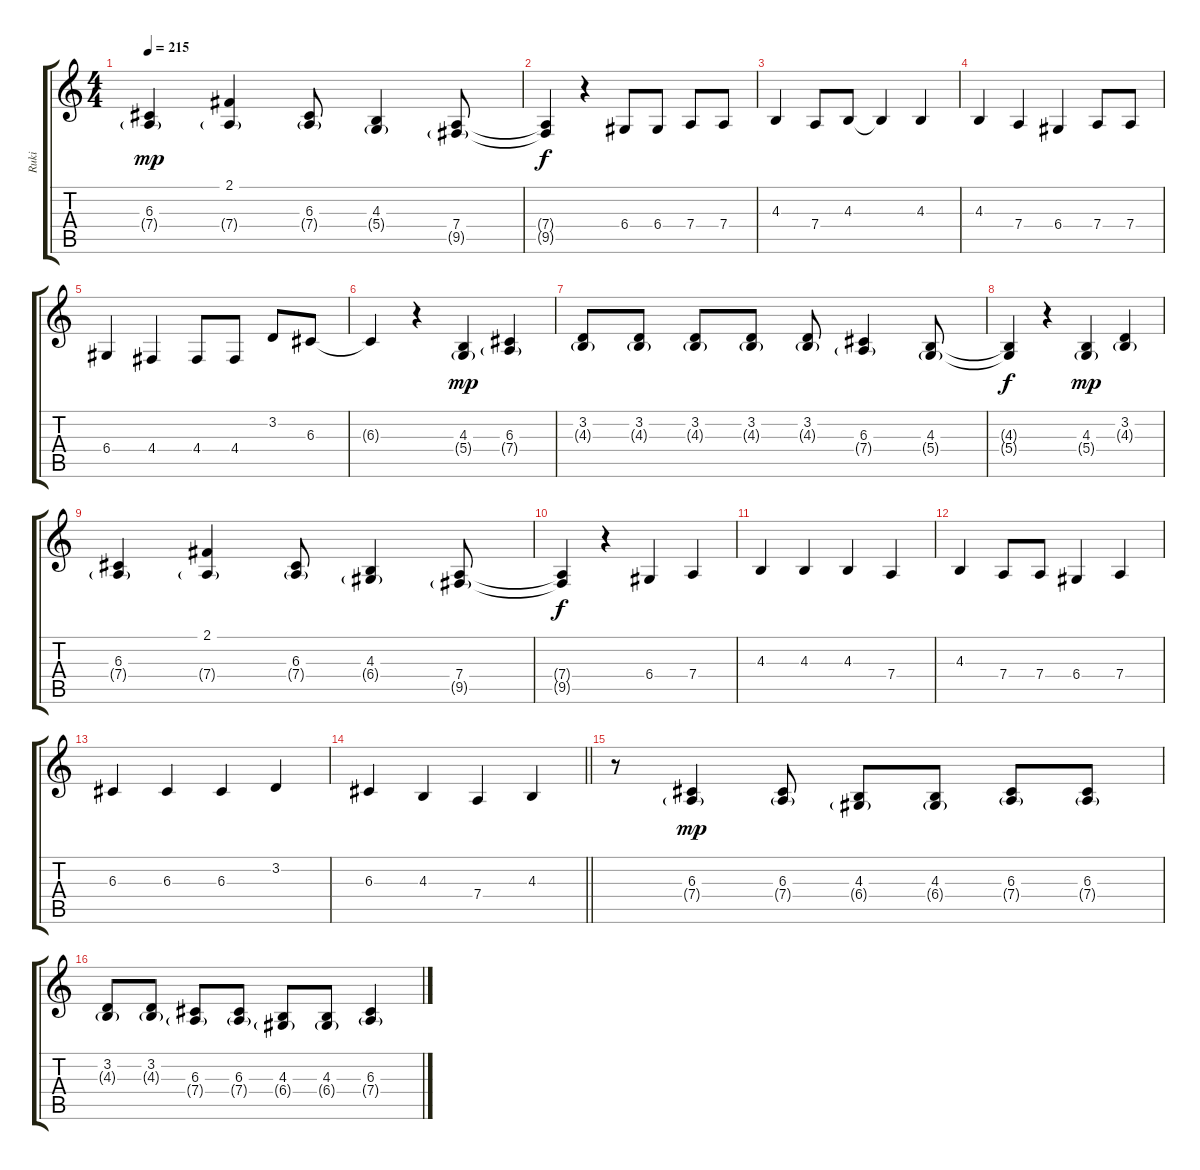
\track ("Ruki" "Ruki") {instrument lead6voice}
\staff {score tabs}
\tuning (E4 B3 G3 D3 A2 E2) {hide}
\ts (4 4)
\tempo 215
\clef g2
\ks c
(6.3 7.4{g}).4{dy mp} (2.1 7.4{g}).4 (6.3 7.4{g}).8 (4.3 5.4{g}).4 (7.4 9.5{g}).8 |
(7.4{t} 9.5{t}).4{dy f} r.4 6.4.8 6.4.8 7.4.8 7.4.8 |
4.3.4 7.4.8 4.3.8 4.3{t}.4 4.3.4 |
4.3.4 7.4.4 6.4.4 7.4.8 7.4.8 |
6.4.4 4.4.4 4.4.8 4.4.8 3.2.8 6.3.8 |
6.3{t}.4 r.4 (4.3 5.4{g}).4{dy mp} (6.3 7.4{g}).4 |
(3.2 4.3{g}).8 (3.2 4.3{g}).8 (3.2 4.3{g}).8 (3.2 4.3{g}).8 (3.2 4.3{g}).8 (6.3 7.4{g}).4 (4.3 5.4{g}).8 |
(4.3{t} 5.4{t}).4{dy f} r.4 (4.3 5.4{g}).4{dy mp} (3.2 4.3{g}).4 |
(6.3 7.4{g}).4 (2.1 7.4{g}).4 (6.3 7.4{g}).8 (4.3 6.4{g}).4 (7.4 9.5{g}).8 |
(7.4{t} 9.5{t}).4{dy f} r.4 6.4.4 7.4.4 |
4.3.4 4.3.4 4.3.4 7.4.4 |
4.3.4 7.4.8 7.4.8 6.4.4 7.4.4 |
6.3.4 6.3.4 6.3.4 3.2.4 |
\barLineRight lightlight
6.3.4 4.3.4 7.4.4 4.3.4 |
r.8 (6.3 7.4{g}).4{dy mp} (6.3 7.4{g}).8 (4.3 6.4{g}).8 (4.3 6.4{g}).8 (6.3 7.4{g}).8 (6.3 7.4{g}).8 |
(3.2 4.3{g}).8 (3.2 4.3{g}).8 (6.3 7.4{g}).8 (6.3 7.4{g}).8 (4.3 6.4{g}).8 (4.3 6.4{g}).8 (6.3 7.4{g}).4
